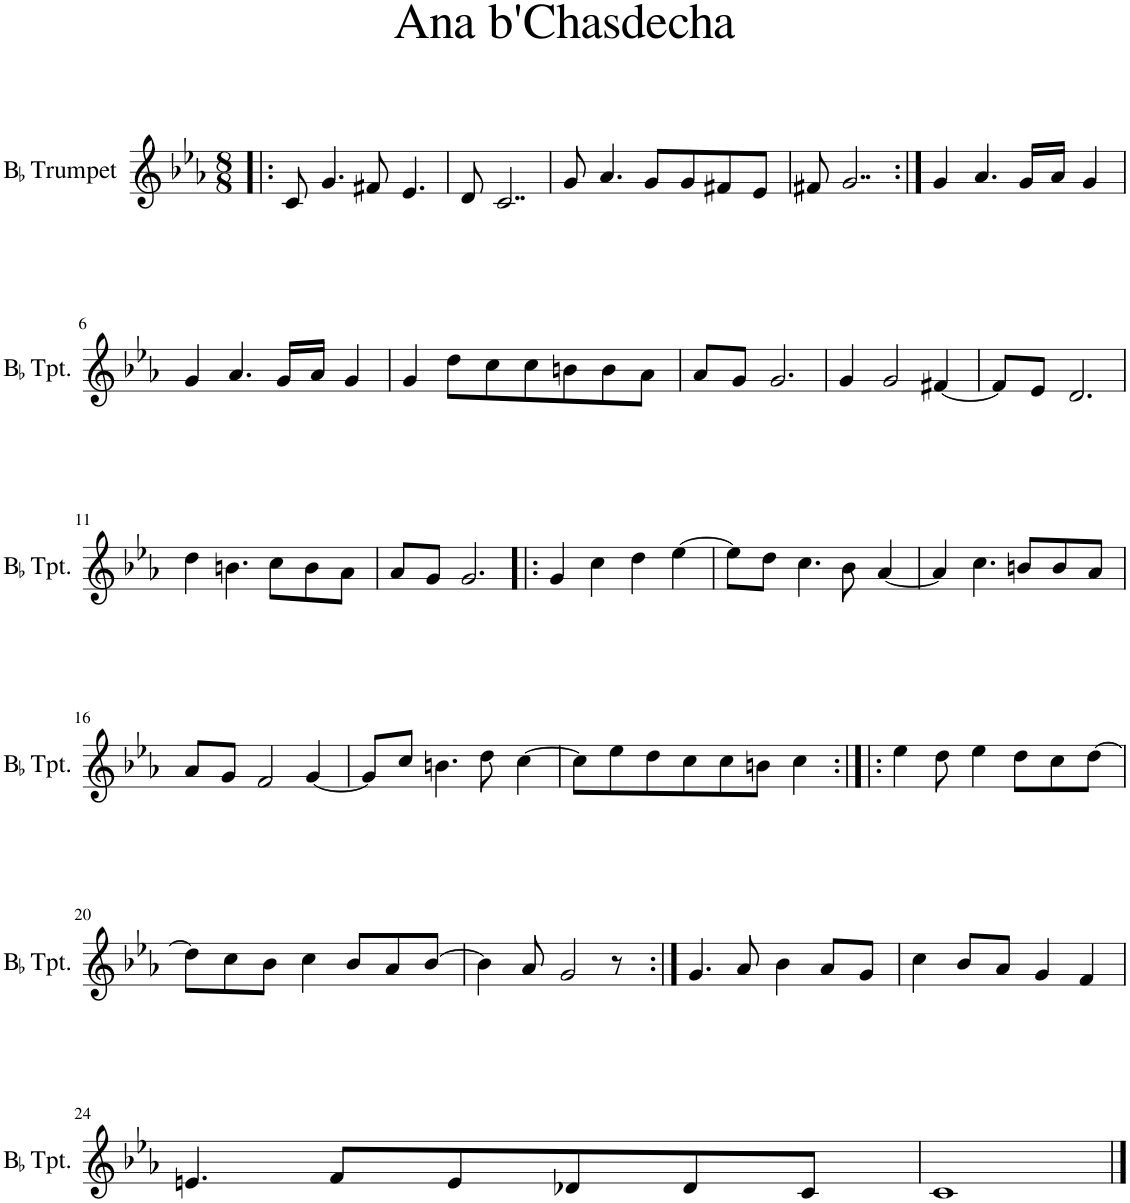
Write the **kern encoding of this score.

**kern
*part1
*staff1
*I"BaccidentalFlat Trumpet
*I'BaccidentalFlat Tpt.
*clefG2
*Trd1c2
*k[b-e-a-]
*M8/8
=1!|:
8c/
4.g/
8f#X/
4.e-/
=2
8d/
2..c/
=3
8g/
4.a-/
8g/L
8g/
8f#X/
8e-/J
=4
8f#X/
2..g/
=5:|!
4g/
4.a-/
16g/LL
16a-/JJ
4g/
!!LO:LB:g=z
=6
4g/
4.a-/
16g/LL
16a-/JJ
4g/
=7
4g/
8dd\L
8cc\
8cc\
8bn\
8b\
8a-\J
=8
8a-/L
8g/J
2.g/
=9
4g/
2g/
[4f#X/
=10
8f#/L]
8e-/J
2.d/
!!LO:LB:g=z
=11
4dd\
4.bn\
8cc\L
8b\
8a-\J
=12
8a-/L
8g/J
2.g/
=13!|:
4g/
4cc\
4dd\
[4ee-\
=14
8ee-\L]
8dd\J
4.cc\
8b-\
[4a-/
=15
4a-/]
4.cc\
8bn/L
8b/
8a-/J
!!LO:LB:g=z
=16
8a-/L
8g/J
2f/
[4g/
=17
8g/L]
8cc/J
4.bn\
8dd\
[4cc\
=18
8cc\L]
8ee-\
8dd\
8cc\
8cc\
8bn\J
4cc\
=19:|!|:
4ee-\
8dd\
4ee-\
8dd\L
8cc\
[8dd\J
!!LO:LB:g=z
=20
8dd\L]
8cc\
8b-\J
4cc\
8b-/L
8a-/
[8b-/J
=21
4b-\]
8a-/
2g/
8r
=22:|!
4.g/
8a-/
4b-\
8a-/L
8g/J
=23
4cc\
8b-/L
8a-/J
4g/
4f/
!!LO:LB:g=z
=24
4.en/
8f/L
8e/
8d-X/
8d-/
8c/J
=25
1c
==
*-
